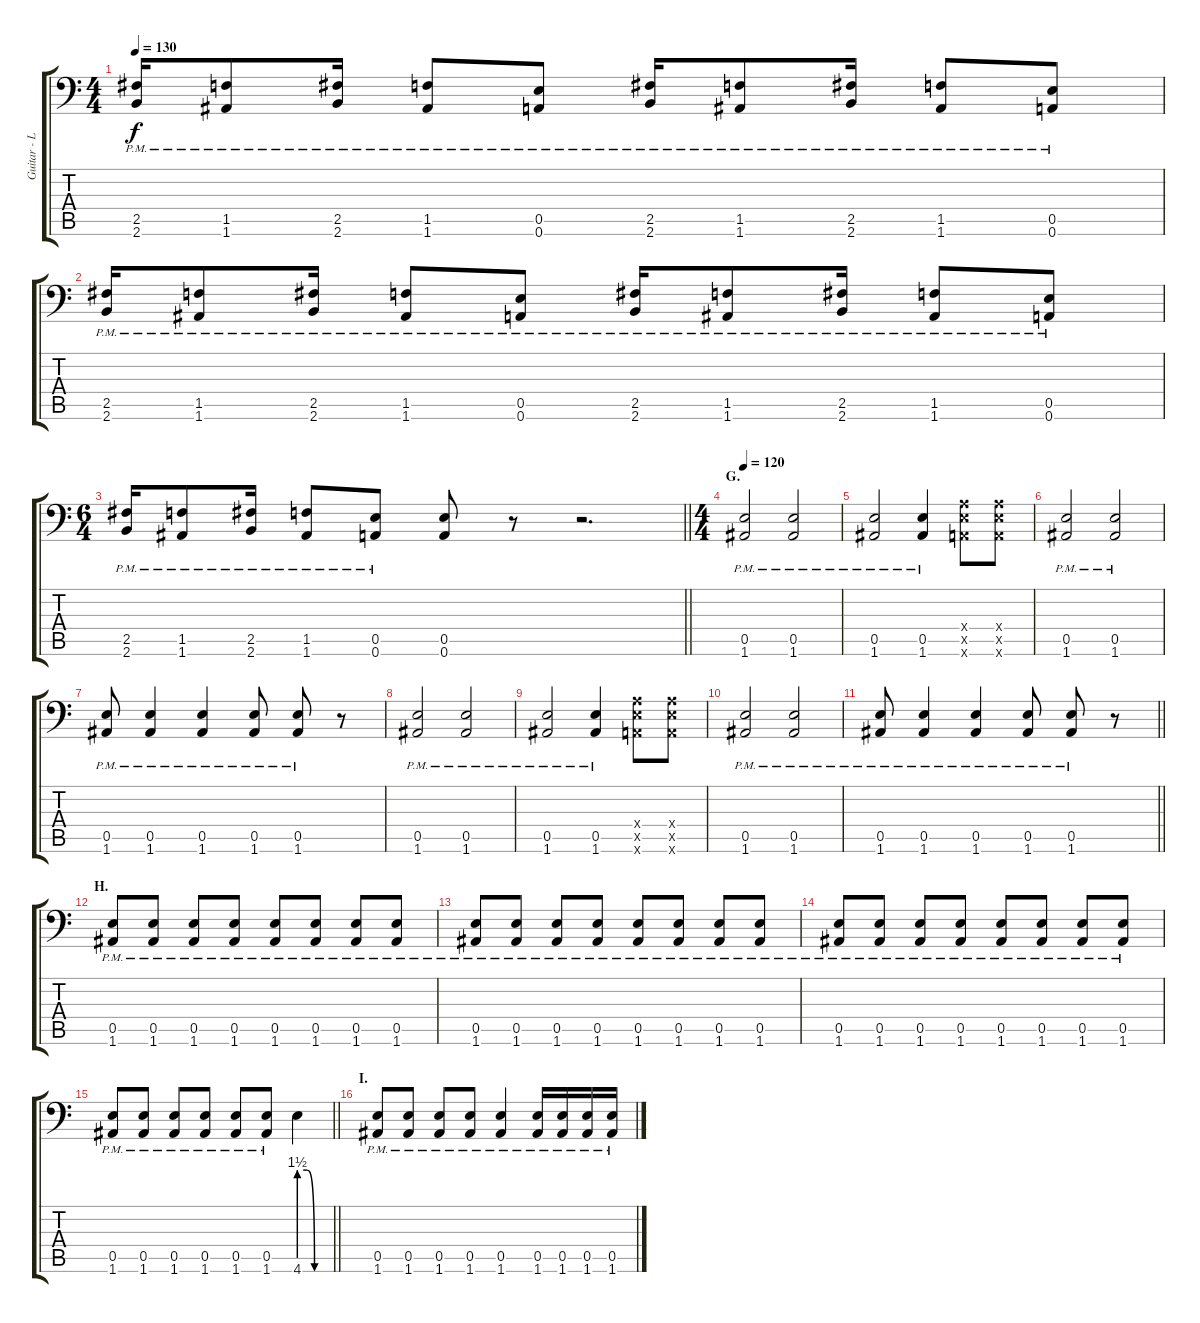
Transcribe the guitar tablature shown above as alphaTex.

\track ("Guitar - Left" "Guitar - L") {instrument distortionguitar}
\staff {score tabs}
\tuning (B3 Gb3 D3 A2 E2 A1) {hide}
\ts (4 4)
\tempo 130
\clef f4
\ks c
(2.5{pm} 2.6{pm}).16{dy f} (1.5{pm} 1.6{pm}).8 (2.5{pm} 2.6{pm}).16 (1.5{pm} 1.6{pm}).8 (0.5{pm} 0.6{pm}).8 (2.5{pm} 2.6{pm}).16 (1.5{pm} 1.6{pm}).8 (2.5{pm} 2.6{pm}).16 (1.5{pm} 1.6{pm}).8 (0.5{pm} 0.6{pm}).8 |
(2.5{pm} 2.6{pm}).16 (1.5{pm} 1.6{pm}).8 (2.5{pm} 2.6{pm}).16 (1.5{pm} 1.6{pm}).8 (0.5{pm} 0.6{pm}).8 (2.5{pm} 2.6{pm}).16 (1.5{pm} 1.6{pm}).8 (2.5{pm} 2.6{pm}).16 (1.5{pm} 1.6{pm}).8 (0.5{pm} 0.6{pm}).8 |
\ts (6 4)
\barLineRight lightlight
(2.5{pm} 2.6{pm}).16 (1.5{pm} 1.6{pm}).8 (2.5{pm} 2.6{pm}).16 (1.5{pm} 1.6{pm}).8 (0.5{pm} 0.6{pm}).8 (0.5 0.6).8 r.8 r.2{d} |
\ts (4 4)
\section ("" "G.")
\tempo 120
(0.5{pm} 1.6{pm}).2 (0.5{pm} 1.6{pm}).2 |
(0.5{pm} 1.6{pm}).2 (0.5{pm} 1.6{pm}).4 (0.4{x} 0.5{x} 0.6{x}).8 (0.4{x} 0.5{x} 0.6{x}).8 |
(0.5{pm} 1.6{pm}).2 (0.5{pm} 1.6{pm}).2 |
(0.5{pm} 1.6{pm}).8 (0.5{pm} 1.6{pm}).4 (0.5{pm} 1.6{pm}).4 (0.5{pm} 1.6{pm}).8 (0.5{pm} 1.6{pm}).8 r.8 |
(0.5{pm} 1.6{pm}).2 (0.5{pm} 1.6{pm}).2 |
(0.5{pm} 1.6{pm}).2 (0.5{pm} 1.6{pm}).4 (0.4{x} 0.5{x} 0.6{x}).8 (0.4{x} 0.5{x} 0.6{x}).8 |
(0.5{pm} 1.6{pm}).2 (0.5{pm} 1.6{pm}).2 |
\barLineRight lightlight
(0.5{pm} 1.6{pm}).8 (0.5{pm} 1.6{pm}).4 (0.5{pm} 1.6{pm}).4 (0.5{pm} 1.6{pm}).8 (0.5{pm} 1.6{pm}).8 r.8 |
\section ("" "H.")
(0.5{pm} 1.6{pm}).8 (0.5{pm} 1.6{pm}).8 (0.5{pm} 1.6{pm}).8 (0.5{pm} 1.6{pm}).8 (0.5{pm} 1.6{pm}).8 (0.5{pm} 1.6{pm}).8 (0.5{pm} 1.6{pm}).8 (0.5{pm} 1.6{pm}).8 |
(0.5{pm} 1.6{pm}).8 (0.5{pm} 1.6{pm}).8 (0.5{pm} 1.6{pm}).8 (0.5{pm} 1.6{pm}).8 (0.5{pm} 1.6{pm}).8 (0.5{pm} 1.6{pm}).8 (0.5{pm} 1.6{pm}).8 (0.5{pm} 1.6{pm}).8 |
(0.5{pm} 1.6{pm}).8 (0.5{pm} 1.6{pm}).8 (0.5{pm} 1.6{pm}).8 (0.5{pm} 1.6{pm}).8 (0.5{pm} 1.6{pm}).8 (0.5{pm} 1.6{pm}).8 (0.5{pm} 1.6{pm}).8 (0.5{pm} 1.6{pm}).8 |
\barLineRight lightlight
(0.5{pm} 1.6{pm}).8 (0.5{pm} 1.6{pm}).8 (0.5{pm} 1.6{pm}).8 (0.5{pm} 1.6{pm}).8 (0.5{pm} 1.6{pm}).8 (0.5{pm} 1.6{pm}).8 4.6{be (custom 0 6 15 6 30 0 60 0)}.4 |
\section ("" "I.")
(0.5{pm} 1.6{pm}).8 (0.5{pm} 1.6{pm}).8 (0.5{pm} 1.6{pm}).8 (0.5{pm} 1.6{pm}).8 (0.5{pm} 1.6{pm}).4 (0.5{pm} 1.6{pm}).16 (0.5{pm} 1.6{pm}).16 (0.5{pm} 1.6{pm}).16 (0.5{pm} 1.6{pm}).16
